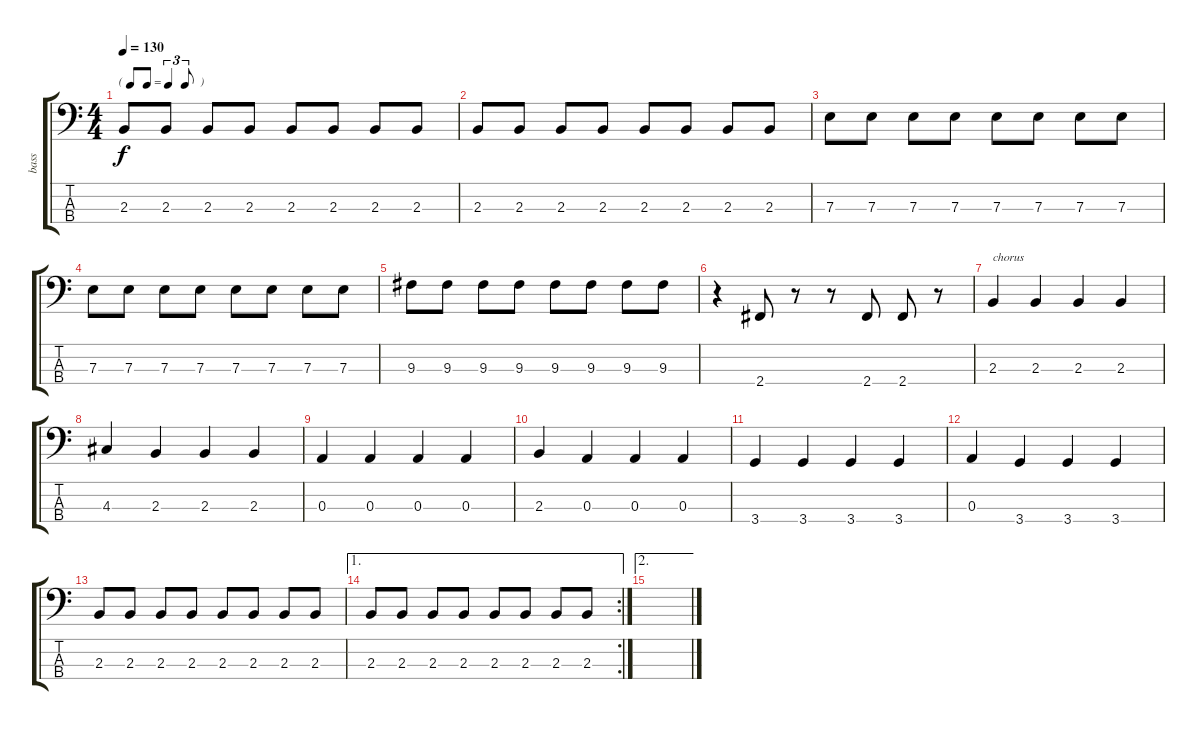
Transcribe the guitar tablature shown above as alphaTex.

\track ("bass" "bass") {instrument electricbassfinger}
\staff {score tabs}
\tuning (G2 D2 A1 E1) {hide}
\ts (4 4)
\tf triplet8th
\tempo 130
\clef f4
\ks c
2.3.8{dy f} 2.3.8 2.3.8 2.3.8 2.3.8 2.3.8 2.3.8 2.3.8 |
2.3.8 2.3.8 2.3.8 2.3.8 2.3.8 2.3.8 2.3.8 2.3.8 |
7.3.8 7.3.8 7.3.8 7.3.8 7.3.8 7.3.8 7.3.8 7.3.8 |
7.3.8 7.3.8 7.3.8 7.3.8 7.3.8 7.3.8 7.3.8 7.3.8 |
9.3.8 9.3.8 9.3.8 9.3.8 9.3.8 9.3.8 9.3.8 9.3.8 |
r.4 2.4.8 r.8 r.8 2.4.8 2.4.8 r.8 |
2.3.4{txt "chorus"} 2.3.4 2.3.4 2.3.4 |
4.3.4 2.3.4 2.3.4 2.3.4 |
0.3.4 0.3.4 0.3.4 0.3.4 |
2.3.4 0.3.4 0.3.4 0.3.4 |
3.4.4 3.4.4 3.4.4 3.4.4 |
0.3.4 3.4.4 3.4.4 3.4.4 |
2.3.8 2.3.8 2.3.8 2.3.8 2.3.8 2.3.8 2.3.8 2.3.8 |
\ae 1
\rc 2
2.3.8 2.3.8 2.3.8 2.3.8 2.3.8 2.3.8 2.3.8 2.3.8 |
\ae 2
